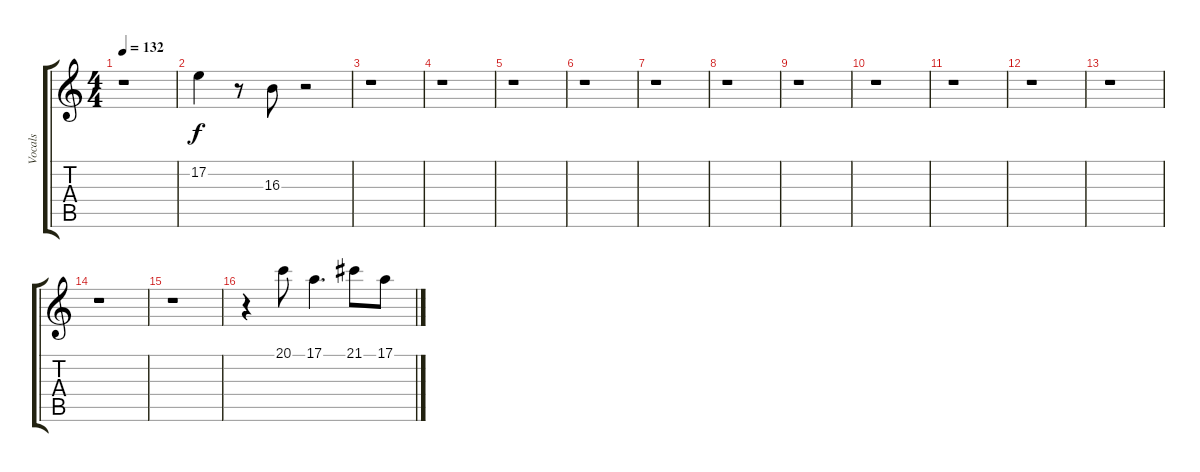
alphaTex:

\track ("Vocals" "Vocals") {instrument clarinet}
\staff {score tabs}
\tuning (E4 B3 G3 D3 A2 E2) {hide}
\ts (4 4)
\tempo 132
\clef g2
\ks c
r.1{dy f} |
17.2.4 r.8 16.3.8 r.2 |
r.1 |
r.1 |
r.1 |
r.1 |
r.1 |
r.1 |
r.1 |
r.1 |
r.1 |
r.1 |
r.1 |
r.1 |
r.1 |
r.4 20.1.8 17.1.4{d} 21.1.8 17.1.8
